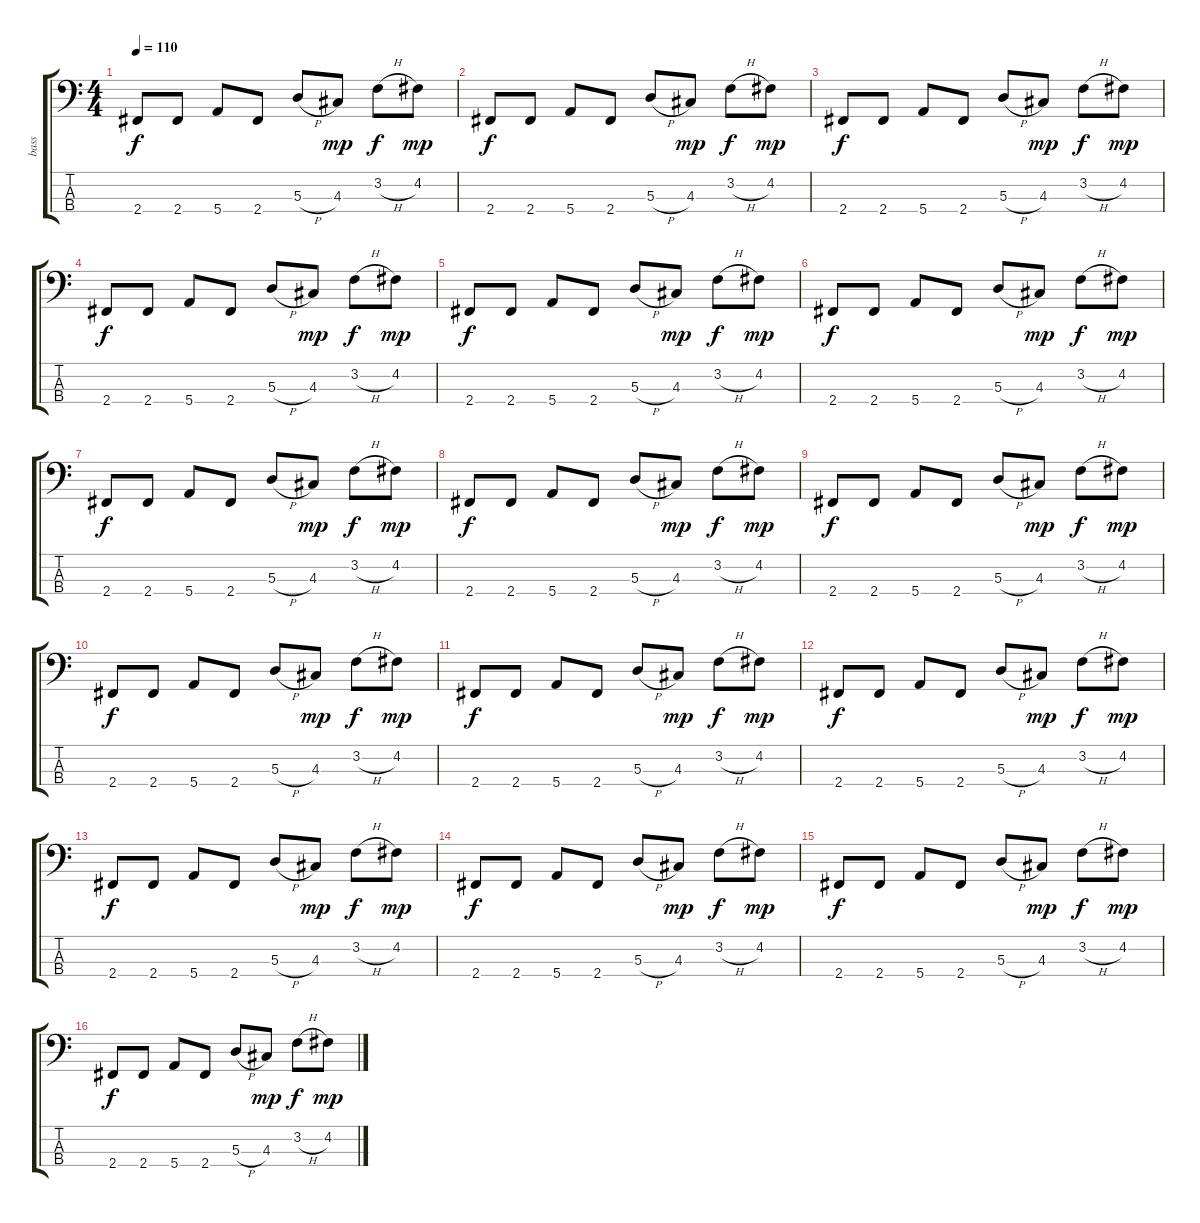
\track ("bass" "bass") {instrument electricbasspick}
\staff {score tabs}
\tuning (G2 D2 A1 E1) {hide}
\ts (4 4)
\tempo 110
\clef f4
\ks c
2.4.8{dy f} 2.4.8 5.4.8 2.4.8 5.3{h}.8 4.3.8{dy mp} 3.2{h}.8{dy f} 4.2.8{dy mp} |
2.4.8{dy f} 2.4.8 5.4.8 2.4.8 5.3{h}.8 4.3.8{dy mp} 3.2{h}.8{dy f} 4.2.8{dy mp} |
2.4.8{dy f} 2.4.8 5.4.8 2.4.8 5.3{h}.8 4.3.8{dy mp} 3.2{h}.8{dy f} 4.2.8{dy mp} |
2.4.8{dy f} 2.4.8 5.4.8 2.4.8 5.3{h}.8 4.3.8{dy mp} 3.2{h}.8{dy f} 4.2.8{dy mp} |
2.4.8{dy f} 2.4.8 5.4.8 2.4.8 5.3{h}.8 4.3.8{dy mp} 3.2{h}.8{dy f} 4.2.8{dy mp} |
2.4.8{dy f} 2.4.8 5.4.8 2.4.8 5.3{h}.8 4.3.8{dy mp} 3.2{h}.8{dy f} 4.2.8{dy mp} |
2.4.8{dy f} 2.4.8 5.4.8 2.4.8 5.3{h}.8 4.3.8{dy mp} 3.2{h}.8{dy f} 4.2.8{dy mp} |
2.4.8{dy f} 2.4.8 5.4.8 2.4.8 5.3{h}.8 4.3.8{dy mp} 3.2{h}.8{dy f} 4.2.8{dy mp} |
2.4.8{dy f} 2.4.8 5.4.8 2.4.8 5.3{h}.8 4.3.8{dy mp} 3.2{h}.8{dy f} 4.2.8{dy mp} |
2.4.8{dy f} 2.4.8 5.4.8 2.4.8 5.3{h}.8 4.3.8{dy mp} 3.2{h}.8{dy f} 4.2.8{dy mp} |
2.4.8{dy f} 2.4.8 5.4.8 2.4.8 5.3{h}.8 4.3.8{dy mp} 3.2{h}.8{dy f} 4.2.8{dy mp} |
2.4.8{dy f} 2.4.8 5.4.8 2.4.8 5.3{h}.8 4.3.8{dy mp} 3.2{h}.8{dy f} 4.2.8{dy mp} |
2.4.8{dy f} 2.4.8 5.4.8 2.4.8 5.3{h}.8 4.3.8{dy mp} 3.2{h}.8{dy f} 4.2.8{dy mp} |
2.4.8{dy f} 2.4.8 5.4.8 2.4.8 5.3{h}.8 4.3.8{dy mp} 3.2{h}.8{dy f} 4.2.8{dy mp} |
2.4.8{dy f} 2.4.8 5.4.8 2.4.8 5.3{h}.8 4.3.8{dy mp} 3.2{h}.8{dy f} 4.2.8{dy mp} |
2.4.8{dy f} 2.4.8 5.4.8 2.4.8 5.3{h}.8 4.3.8{dy mp} 3.2{h}.8{dy f} 4.2.8{dy mp}
